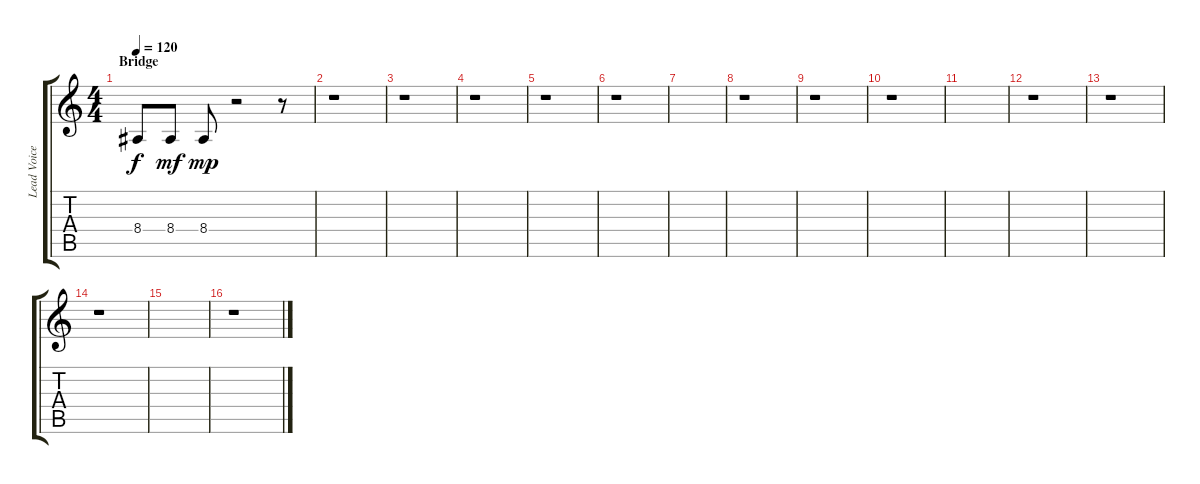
\track ("Lead Voice" "Lead Voice") {instrument altosax}
\staff {score tabs}
\tuning (E4 B3 G3 D3 A2 E2) {hide}
\ts (4 4)
\section ("" "Bridge")
\tempo 120
\clef g2
\ks c
8.4.8{dy f} 8.4.8{dy mf} 8.4.8{dy mp} r.2 r.8 |
r.1 |
r.1 |
r.1 |
r.1 |
r.1 |
|
r.1 |
r.1 |
r.1 |
|
r.1 |
r.1 |
r.1 |
|
r.1
